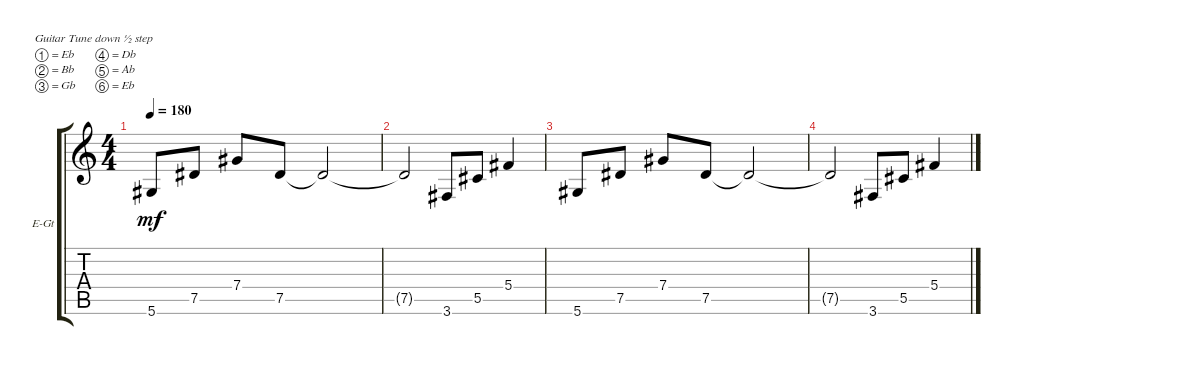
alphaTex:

\bracketExtendMode groupsimilarinstruments
\firstSystemTrackNameOrientation horizontal
\otherSystemsTrackNameOrientation horizontal
\track ("Electric Guitar 2" "E-Gt") {instrument distortionguitar}
\staff {score tabs}
\tuning (Eb4 Bb3 Gb3 Db3 Ab2 Eb2)
\ts (4 4)
\tempo 180
\clef g2
\ks c
5.6.8{dy mf} 7.5.8 7.4.8 7.5.8 7.5{t}.2 |
7.5{t}.2 3.6.8 5.5.8 5.4.4 |
5.6.8 7.5.8 7.4.8 7.5.8 7.5{t}.2 |
7.5{t}.2 3.6.8 5.5.8 5.4.4
